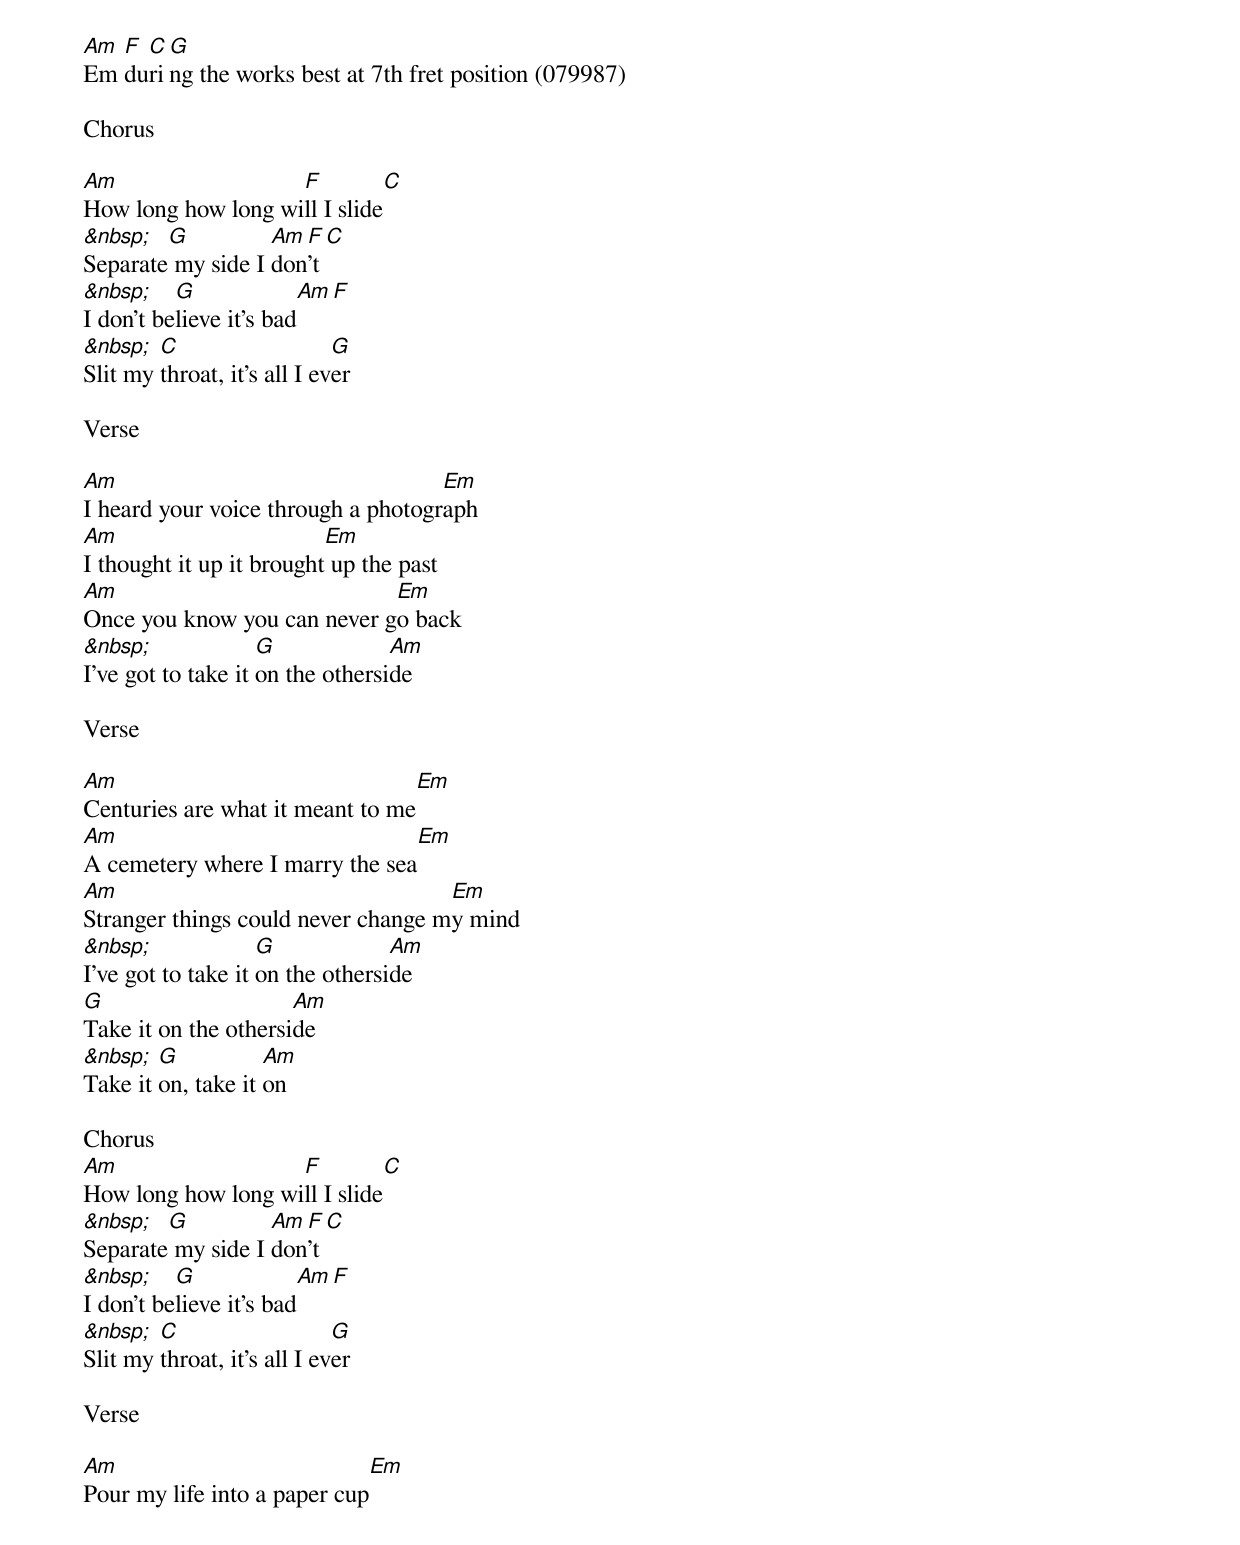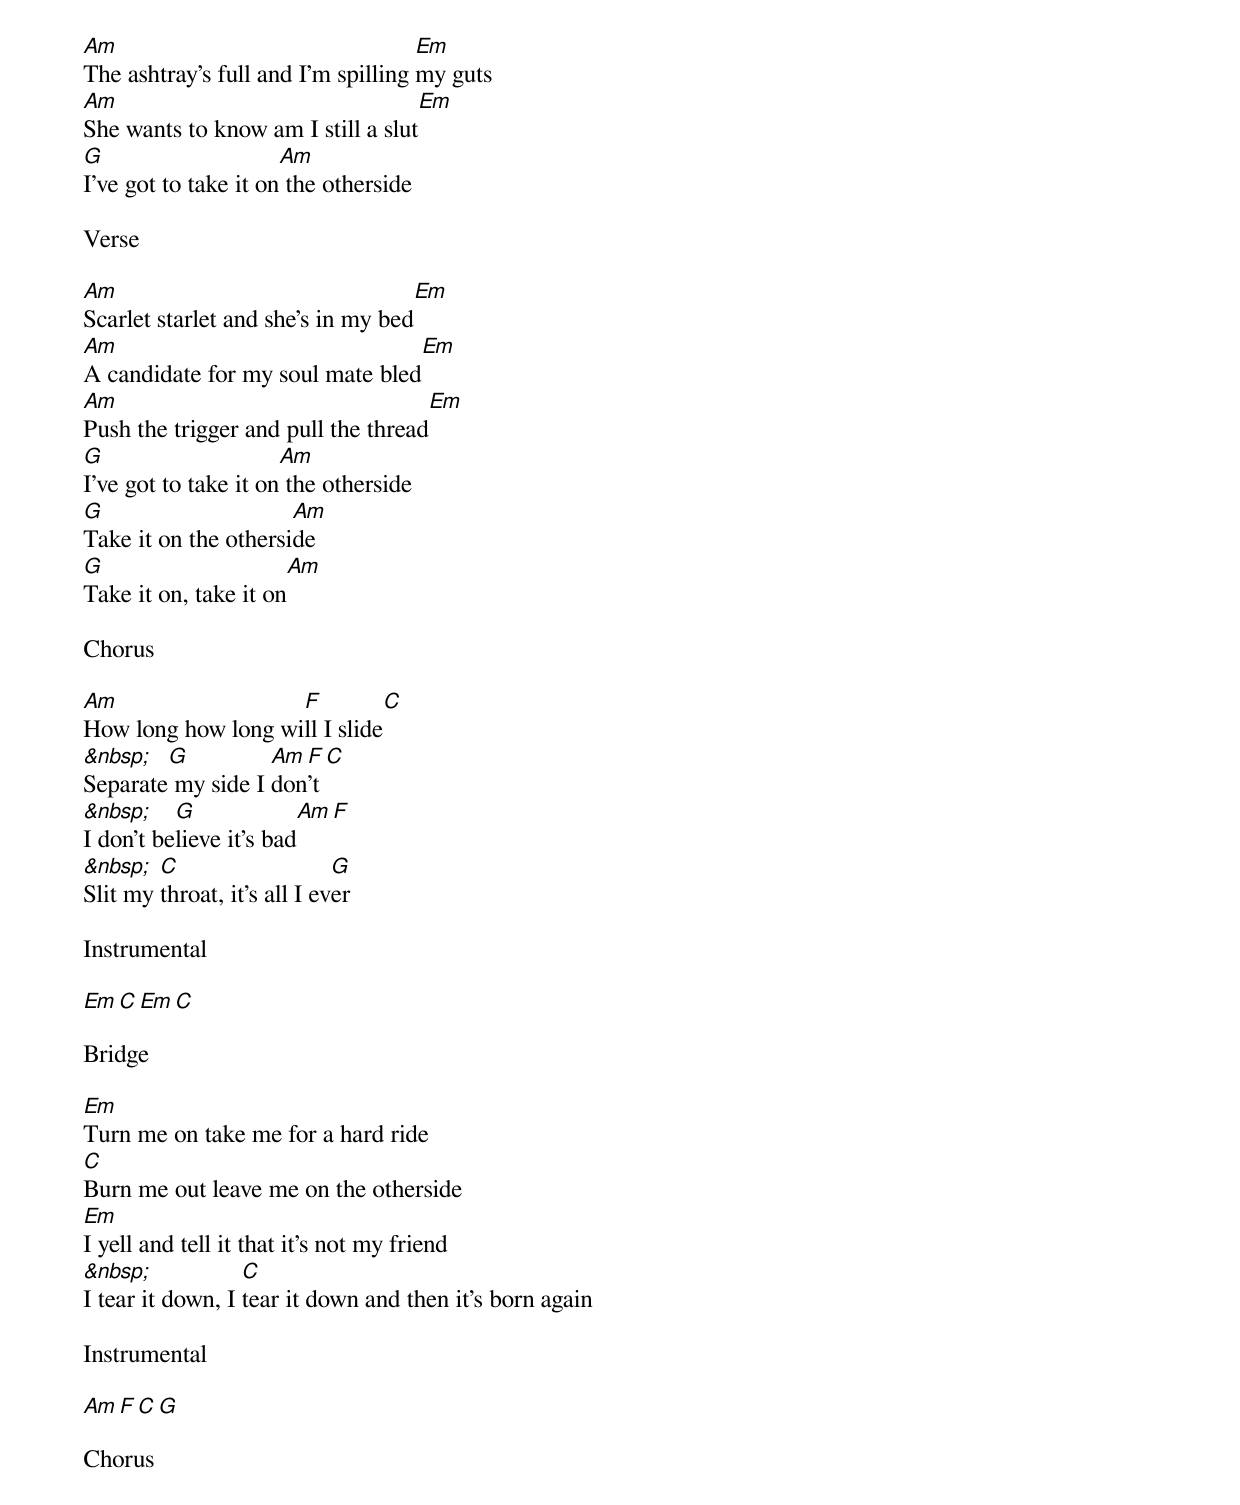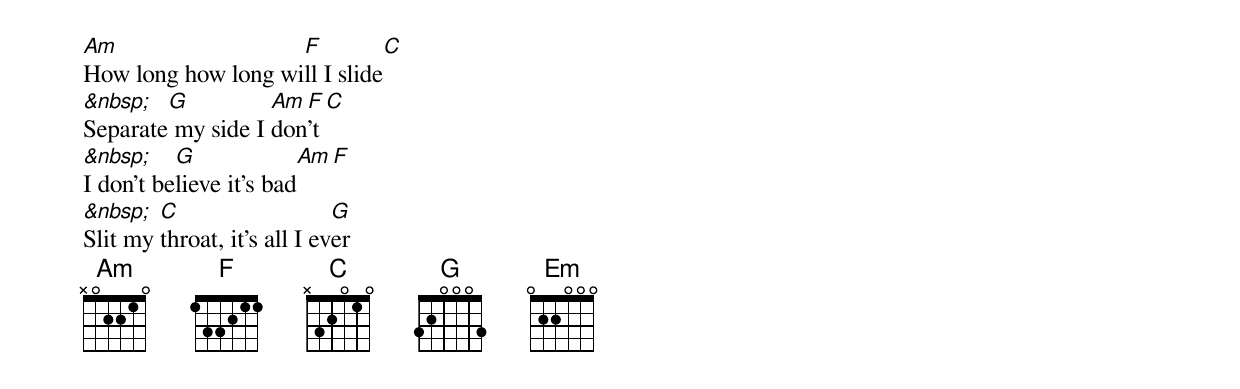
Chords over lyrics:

Am F C G
Em during the works best at 7th fret position (079987)

Chorus

Am                  F           C
How long how long will I slide
&nbsp;  G          Am F    C
Separate my side I don't
&nbsp;    G                 Am   F
I don't believe it's bad
&nbsp;  C                    G
Slit my throat, it's all I ever

Verse

Am                                  Em
I heard your voice through a photograph
Am                        Em
I thought it up it brought up the past
Am                           Em
Once you know you can never go back
&nbsp;              G             Am
I've got to take it on the otherside

Verse

Am                                  Em
Centuries are what it meant to me
Am                                  Em
A cemetery where I marry the sea
Am                                  Em
Stranger things could never change my mind
&nbsp;              G             Am
I've got to take it on the otherside
G                     Am
Take it on the otherside
&nbsp;  G           Am
Take it on, take it on

Chorus
Am                  F           C
How long how long will I slide
&nbsp;  G          Am F    C
Separate my side I don't
&nbsp;    G                 Am   F
I don't believe it's bad
&nbsp;  C                    G
Slit my throat, it's all I ever

Verse

Am                                  Em
Pour my life into a paper cup
Am                                  Em
The ashtray's full and I'm spilling my guts
Am                                  Em
She wants to know am I still a slut
G                     Am
I've got to take it on the otherside

Verse

Am                                  Em
Scarlet starlet and she's in my bed
Am                                  Em
A candidate for my soul mate bled
Am                                  Em
Push the trigger and pull the thread
G                     Am
I've got to take it on the otherside
G                     Am
Take it on the otherside
G                     Am
Take it on, take it on

Chorus

Am                  F           C
How long how long will I slide
&nbsp;  G          Am F    C
Separate my side I don't
&nbsp;    G                 Am   F
I don't believe it's bad
&nbsp;  C                    G
Slit my throat, it's all I ever

Instrumental

Em C Em C

Bridge

Em
Turn me on take me for a hard ride
C
Burn me out leave me on the otherside
Em
I yell and tell it that it's not my friend
&nbsp;            C
I tear it down, I tear it down and then it's born again

Instrumental

Am F C G

Chorus

Am                  F           C
How long how long will I slide
&nbsp;  G          Am F    C
Separate my side I don't
&nbsp;    G                 Am   F
I don't believe it's bad
&nbsp;  C                    G
Slit my throat, it's all I ever
